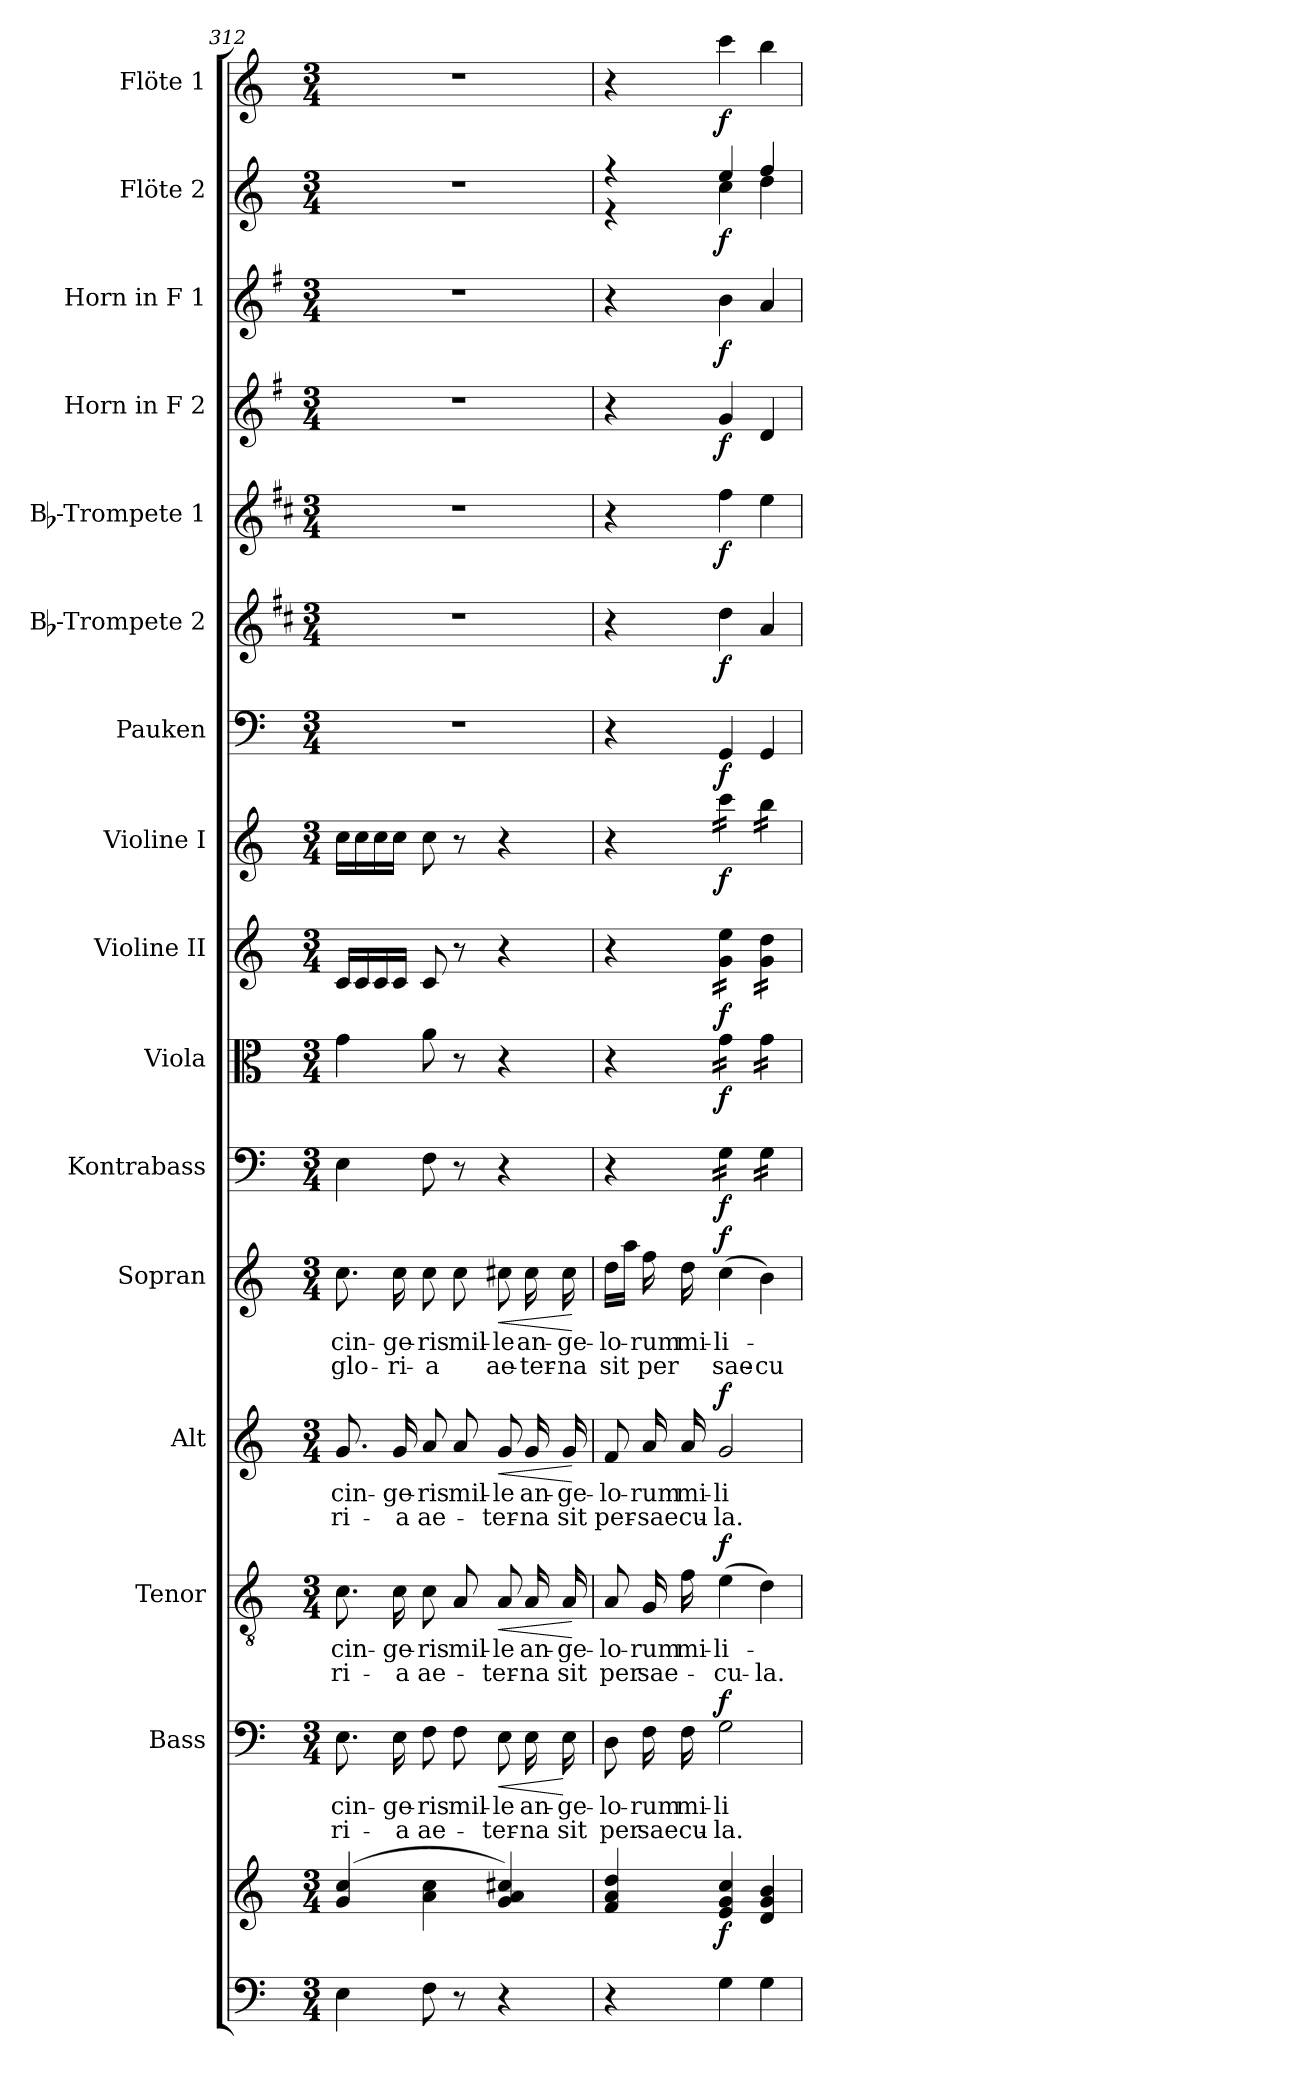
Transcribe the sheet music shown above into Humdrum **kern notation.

**kern	**kern	**dynam	**kern	**text	**text	**dynam	**kern	**text	**text	**dynam	**kern	**text	**text	**dynam	**kern	**text	**text	**dynam	**kern	**dynam	**kern	**dynam	**kern	**dynam	**kern	**dynam	**kern	**dynam	**kern	**dynam	**kern	**dynam	**kern	**dynam	**kern	**dynam	**kern	**dynam	**kern	**dynam
*part16	*part16	*part16	*part15	*part15	*part15	*part15	*part14	*part14	*part14	*part14	*part13	*part13	*part13	*part13	*part12	*part12	*part12	*part12	*part11	*part11	*part10	*part10	*part9	*part9	*part8	*part8	*part7	*part7	*part6	*part6	*part5	*part5	*part4	*part4	*part3	*part3	*part2	*part2	*part1	*part1
*staff17	*staff16	*staff16/17	*staff15	*staff15	*staff15	*staff15	*staff14	*staff14	*staff14	*staff14	*staff13	*staff13	*staff13	*staff13	*staff12	*staff12	*staff12	*staff12	*staff11	*staff11	*staff10	*staff10	*staff9	*staff9	*staff8	*staff8	*staff7	*staff7	*staff6	*staff6	*staff5	*staff5	*staff4	*staff4	*staff3	*staff3	*staff2	*staff2	*staff1	*staff1
*	*	*	*I"Bass	*	*	*	*I"Tenor	*	*	*	*I"Alt	*	*	*	*I"Sopran	*	*	*	*I"Kontrabass	*	*I"Viola	*	*I"Violine II	*	*I"Violine I	*	*I"Pauken	*	*I"Bb-Trompete 2	*	*I"Bb-Trompete 1	*	*I"Horn in F 2	*	*I"Horn in F 1	*	*I"Flöte 2	*	*I"Flöte 1	*
*	*	*	*I'B.	*	*	*	*I'T.	*	*	*	*I'A.	*	*	*	*I'S.	*	*	*	*I'Kb.	*	*I'Vla.	*	*I'Vl. II	*	*I'Vl. I	*	*I'Pk.	*	*I'Bb Trp. 2	*	*I'Bb Trp. 1	*	*	*	*	*	*I'Fl. 2	*	*I'Fl. 1	*
*clefF4	*clefG2	*	*clefF4	*	*	*	*clefGv2	*	*	*	*clefG2	*	*	*	*clefG2	*	*	*	*clefF4	*	*clefC3	*	*clefG2	*	*clefG2	*	*clefF4	*	*clefG2	*	*clefG2	*	*clefG2	*	*clefG2	*	*clefG2	*	*clefG2	*
*	*	*	*	*	*	*	*	*	*	*	*	*	*	*	*	*	*	*	*ITrd7c12	*	*	*	*	*	*	*	*	*	*ITrd1c2	*	*ITrd1c2	*	*ITrd4c7	*	*ITrd4c7	*	*	*	*	*
*k[]	*k[]	*	*k[]	*	*	*	*k[]	*	*	*	*k[]	*	*	*	*k[]	*	*	*	*k[]	*	*k[]	*	*k[]	*	*k[]	*	*k[]	*	*k[]	*	*k[]	*	*k[]	*	*k[]	*	*k[]	*	*k[]	*
*C:	*C:	*	*C:	*	*	*	*C:	*	*	*	*C:	*	*	*	*C:	*	*	*	*C:	*	*C:	*	*C:	*	*C:	*	*C:	*	*C:	*	*C:	*	*C:	*	*C:	*	*C:	*	*C:	*
*M3/4	*M3/4	*	*M3/4	*	*	*	*M3/4	*	*	*	*M3/4	*	*	*	*M3/4	*	*	*	*M3/4	*	*M3/4	*	*M3/4	*	*M3/4	*	*M3/4	*	*M3/4	*	*M3/4	*	*M3/4	*	*M3/4	*	*M3/4	*	*M3/4	*
=312	=312	=312	=312	=312	=312	=312	=312	=312	=312	=312	=312	=312	=312	=312	=312	=312	=312	=312	=312	=312	=312	=312	=312	=312	=312	=312	=312	=312	=312	=312	=312	=312	=312	=312	=312	=312	=312	=312	=312	=312
!	!	!	!	!LO:LY:b	!LO:LY:b	!	!	!LO:LY:b	!LO:LY:b	!	!	!LO:LY:b	!LO:LY:b	!	!	!LO:LY:b	!LO:LY:b	!	!	!	!	!	!	!	!	!	!	!	!	!	!	!	!	!	!	!	!	!	!	!
4E\	(4g/ 4cc/	.	8.E\	cin-	-ri-	.	8.c\	cin-	-ri-	.	8.g/	cin-	-ri-	.	8.cc\	cin-	glo-	.	4EE\	.	4g\	.	16c/LL	.	16cc\LL	.	2.r	.	2.r	.	2.r	.	2.r	.	2.r	.	2.r	.	2.r	.
.	.	.	.	.	.	.	.	.	.	.	.	.	.	.	.	.	.	.	.	.	.	.	16c/	.	16cc\	.	.	.	.	.	.	.	.	.	.	.	.	.	.	.
.	.	.	.	.	.	.	.	.	.	.	.	.	.	.	.	.	.	.	.	.	.	.	16c/	.	16cc\	.	.	.	.	.	.	.	.	.	.	.	.	.	.	.
!	!	!	!	!LO:LY:b	!LO:LY:b	!	!	!LO:LY:b	!LO:LY:b	!	!	!LO:LY:b	!LO:LY:b	!	!	!LO:LY:b	!LO:LY:b	!	!	!	!	!	!	!	!	!	!	!	!	!	!	!	!	!	!	!	!	!	!	!
.	.	.	16E\	-ge-	-a	.	16c\	-ge-	-a	.	16g/	-ge-	-a	.	16cc\	-ge-	-ri-	.	.	.	.	.	16c/JJ	.	16cc\JJ	.	.	.	.	.	.	.	.	.	.	.	.	.	.	.
!	!	!	!	!LO:LY:b	!LO:LY:b	!	!	!LO:LY:b	!LO:LY:b	!	!	!LO:LY:b	!LO:LY:b	!	!	!LO:LY:b	!LO:LY:b	!	!	!	!	!	!	!	!	!	!	!	!	!	!	!	!	!	!	!	!	!	!	!
8F\	4a\ 4cc\	.	8F\	-ris	ae-	.	8c\	-ris	ae-	.	8a/	-ris	ae-	.	8cc\	-ris	-a	.	8FF\	.	8a\	.	8c/	.	8cc\	.	.	.	.	.	.	.	.	.	.	.	.	.	.	.
!	!	!	!	!LO:LY:b	!	!	!	!LO:LY:b	!	!	!	!LO:LY:b	!	!	!	!LO:LY:b	!	!	!	!	!	!	!	!	!	!	!	!	!	!	!	!	!	!	!	!	!	!	!	!
8r	.	.	8F\	mil-	.	.	8A/	mil-	.	.	8a/	mil-	.	.	8cc\	mil-	.	.	8r	.	8r	.	8r	.	8r	.	.	.	.	.	.	.	.	.	.	.	.	.	.	.
!	!	!	!	!LO:LY:b	!LO:LY:b	!LO:HP:b	!	!LO:LY:b	!LO:LY:b	!LO:HP:b	!	!LO:LY:b	!LO:LY:b	!LO:HP:b	!	!LO:LY:b	!LO:LY:b	!LO:HP:b	!	!	!	!	!	!	!	!	!	!	!	!	!	!	!	!	!	!	!	!	!	!
4r	4g/ 4a/ 4cc#X/)	.	8E\	-le	-ter-	<	8A/	-le	-ter-	<	8g/	-le	-ter-	<	8cc#X\	-le	ae-	<	4r	.	4r	.	4r	.	4r	.	.	.	.	.	.	.	.	.	.	.	.	.	.	.
!	!	!	!	!LO:LY:b	!LO:LY:b	!	!	!LO:LY:b	!LO:LY:b	!	!	!LO:LY:b	!LO:LY:b	!	!	!LO:LY:b	!LO:LY:b	!	!	!	!	!	!	!	!	!	!	!	!	!	!	!	!	!	!	!	!	!	!	!
.	.	.	16E\	an-	-na	.	16A/	an-	-na	.	16g/	an-	-na	.	16cc#\	an-	-ter-	.	.	.	.	.	.	.	.	.	.	.	.	.	.	.	.	.	.	.	.	.	.	.
!	!	!	!	!LO:LY:b	!LO:LY:b	!	!	!LO:LY:b	!LO:LY:b	!	!	!LO:LY:b	!LO:LY:b	!	!	!LO:LY:b	!LO:LY:b	!	!	!	!	!	!	!	!	!	!	!	!	!	!	!	!	!	!	!	!	!	!	!
.	.	.	16E\	-ge-	sit	[	16A/	-ge-	sit	.	16g/	-ge-	sit	.	16cc#\	-ge-	-na	.	.	.	.	.	.	.	.	.	.	.	.	.	.	.	.	.	.	.	.	.	.	.
.	.	.	.	.	.	.	.	.	.	[	.	.	.	[	.	.	.	[	.	.	.	.	.	.	.	.	.	.	.	.	.	.	.	.	.	.	.	.	.	.
=313	=313	=313	=313	=313	=313	=313	=313	=313	=313	=313	=313	=313	=313	=313	=313	=313	=313	=313	=313	=313	=313	=313	=313	=313	=313	=313	=313	=313	=313	=313	=313	=313	=313	=313	=313	=313	=313	=313	=313	=313
!	!	!	!	!LO:LY:b	!LO:LY:b	!	!	!LO:LY:b	!LO:LY:b	!	!	!LO:LY:b	!LO:LY:b	!	!	!LO:LY:b	!LO:LY:b	!	!	!	!	!	!	!	!	!	!	!	!	!	!	!	!	!	!	!	!	!	!	!
*	*	*	*	*	*	*	*	*	*	*	*	*	*	*	*	*	*	*	*	*	*	*	*	*	*	*	*	*	*	*	*	*	*	*	*	*	*^	*	*	*
4r	4f/ 4a/ 4dd/	.	8D\	-lo-	per	.	8A/	-lo-	per	.	8f/	-lo-	per-	.	16dd\LL	-lo-	sit	.	4r	.	4r	.	4r	.	4r	.	4r	.	4r	.	4r	.	4r	.	4r	.	4r	4r	.	4r	.
.	.	.	.	.	.	.	.	.	.	.	.	.	.	.	16aa\JJ	.	.	.	.	.	.	.	.	.	.	.	.	.	.	.	.	.	.	.	.	.	.	.	.	.	.
!	!	!	!	!LO:LY:b	!LO:LY:b	!	!	!LO:LY:b	!LO:LY:b	!	!	!LO:LY:b	!LO:LY:b	!	!	!LO:LY:b	!LO:LY:b	!	!	!	!	!	!	!	!	!	!	!	!	!	!	!	!	!	!	!	!	!	!	!	!
.	.	.	16F\	-rum	saecu-	.	16G/	-rum	sae-	.	16a/	-rum	-saecu-	.	16ff\	-rum	per	.	.	.	.	.	.	.	.	.	.	.	.	.	.	.	.	.	.	.	.	.	.	.	.
!	!	!	!	!LO:LY:b	!	!	!	!LO:LY:b	!	!	!	!LO:LY:b	!	!	!	!LO:LY:b	!	!	!	!	!	!	!	!	!	!	!	!	!	!	!	!	!	!	!	!	!	!	!	!	!
.	.	.	16F\	mi-	.	.	16f\	mi-	.	.	16a/	mi-	.	.	16dd\	mi-	.	.	.	.	.	.	.	.	.	.	.	.	.	.	.	.	.	.	.	.	.	.	.	.	.
!	!	!LO:DY:b	!	!LO:LY:b	!LO:LY:b	!LO:DY:a	!	!LO:LY:b	!LO:LY:b	!LO:DY:a	!	!LO:LY:b	!LO:LY:b	!LO:DY:a	!	!LO:LY:b	!LO:LY:b	!LO:DY:a	!	!LO:DY:b	!	!LO:DY:b	!	!LO:DY:b	!	!LO:DY:b	!	!LO:DY:b	!	!LO:DY:b	!	!LO:DY:b	!	!LO:DY:b	!	!LO:DY:b	!	!	!LO:DY:b	!	!LO:DY:b
*	*	*	*	*	*	*	*	*	*	*	*	*	*	*	*	*	*	*	*tremolo	*	*	*	*	*	*	*	*	*	*	*	*	*	*	*	*	*	*	*	*	*	*
*	*	*	*	*	*	*	*	*	*	*	*	*	*	*	*	*	*	*	*	*	*tremolo	*	*	*	*	*	*	*	*	*	*	*	*	*	*	*	*	*	*	*	*
*	*	*	*	*	*	*	*	*	*	*	*	*	*	*	*	*	*	*	*	*	*	*	*tremolo	*	*	*	*	*	*	*	*	*	*	*	*	*	*	*	*	*	*
*	*	*	*	*	*	*	*	*	*	*	*	*	*	*	*	*	*	*	*	*	*	*	*	*	*tremolo	*	*	*	*	*	*	*	*	*	*	*	*	*	*	*	*
4G\	4e/ 4g/ 4cc/	f	2G\	-li-	-la.	f	(>4e\	-li-	-cu-	f	2g/	-li-	-la.	f	(>4cc\	-li-	sae-	f	16GG\LL	f	16g\LL	f	16g\ 16ee\LL	f	16ccc\LL	f	4GG/	f	4cc\	f	4ee\	f	4c/	f	4e\	f	4ee/	4cc\	f	4ccc\	f
.	.	.	.	.	.	.	.	.	.	.	.	.	.	.	.	.	.	.	16GG\	.	16g\	.	16g\ 16ee\	.	16ccc\	.	.	.	.	.	.	.	.	.	.	.	.	.	.	.	.
.	.	.	.	.	.	.	.	.	.	.	.	.	.	.	.	.	.	.	16GG\	.	16g\	.	16g\ 16ee\	.	16ccc\	.	.	.	.	.	.	.	.	.	.	.	.	.	.	.	.
.	.	.	.	.	.	.	.	.	.	.	.	.	.	.	.	.	.	.	16GG\JJ	.	16g\JJ	.	16g\ 16ee\JJ	.	16ccc\JJ	.	.	.	.	.	.	.	.	.	.	.	.	.	.	.	.
!	!	!	!	!	!	!	!	!	!LO:LY:b	!	!	!	!	!	!	!	!LO:LY:b	!	!	!	!	!	!	!	!	!	!	!	!	!	!	!	!	!	!	!	!	!	!	!	!
4G\	4d/ 4g/ 4b/	.	.	.	.	.	4d\)	.	-la.	.	.	.	.	.	4b\)	.	-cu-	.	16GG\LL	.	16g\LL	.	16g\ 16dd\LL	.	16bb\LL	.	4GG/	.	4g/	.	4dd\	.	4G/	.	4d/	.	4ff/	4dd\	.	4bb\	.
.	.	.	.	.	.	.	.	.	.	.	.	.	.	.	.	.	.	.	16GG\	.	16g\	.	16g\ 16dd\	.	16bb\	.	.	.	.	.	.	.	.	.	.	.	.	.	.	.	.
.	.	.	.	.	.	.	.	.	.	.	.	.	.	.	.	.	.	.	16GG\	.	16g\	.	16g\ 16dd\	.	16bb\	.	.	.	.	.	.	.	.	.	.	.	.	.	.	.	.
.	.	.	.	.	.	.	.	.	.	.	.	.	.	.	.	.	.	.	16GG\JJ	.	16g\JJ	.	16g\ 16dd\JJ	.	16bb\JJ	.	.	.	.	.	.	.	.	.	.	.	.	.	.	.	.
*	*	*	*	*	*	*	*	*	*	*	*	*	*	*	*	*	*	*	*	*	*	*	*	*	*Xtremolo	*	*	*	*	*	*	*	*	*	*	*	*	*	*	*	*
*	*	*	*	*	*	*	*	*	*	*	*	*	*	*	*	*	*	*	*	*	*	*	*Xtremolo	*	*	*	*	*	*	*	*	*	*	*	*	*	*	*	*	*	*
*	*	*	*	*	*	*	*	*	*	*	*	*	*	*	*	*	*	*	*	*	*Xtremolo	*	*	*	*	*	*	*	*	*	*	*	*	*	*	*	*	*	*	*	*
*	*	*	*	*	*	*	*	*	*	*	*	*	*	*	*	*	*	*	*Xtremolo	*	*	*	*	*	*	*	*	*	*	*	*	*	*	*	*	*	*	*	*	*	*
*	*	*	*	*	*	*	*	*	*	*	*	*	*	*	*	*	*	*	*	*	*	*	*	*	*	*	*	*	*	*	*	*	*	*	*	*	*v	*v	*	*	*
=	=	=	=	=	=	=	=	=	=	=	=	=	=	=	=	=	=	=	=	=	=	=	=	=	=	=	=	=	=	=	=	=	=	=	=	=	=	=	=	=
*-	*-	*-	*-	*-	*-	*-	*-	*-	*-	*-	*-	*-	*-	*-	*-	*-	*-	*-	*-	*-	*-	*-	*-	*-	*-	*-	*-	*-	*-	*-	*-	*-	*-	*-	*-	*-	*-	*-	*-	*-
